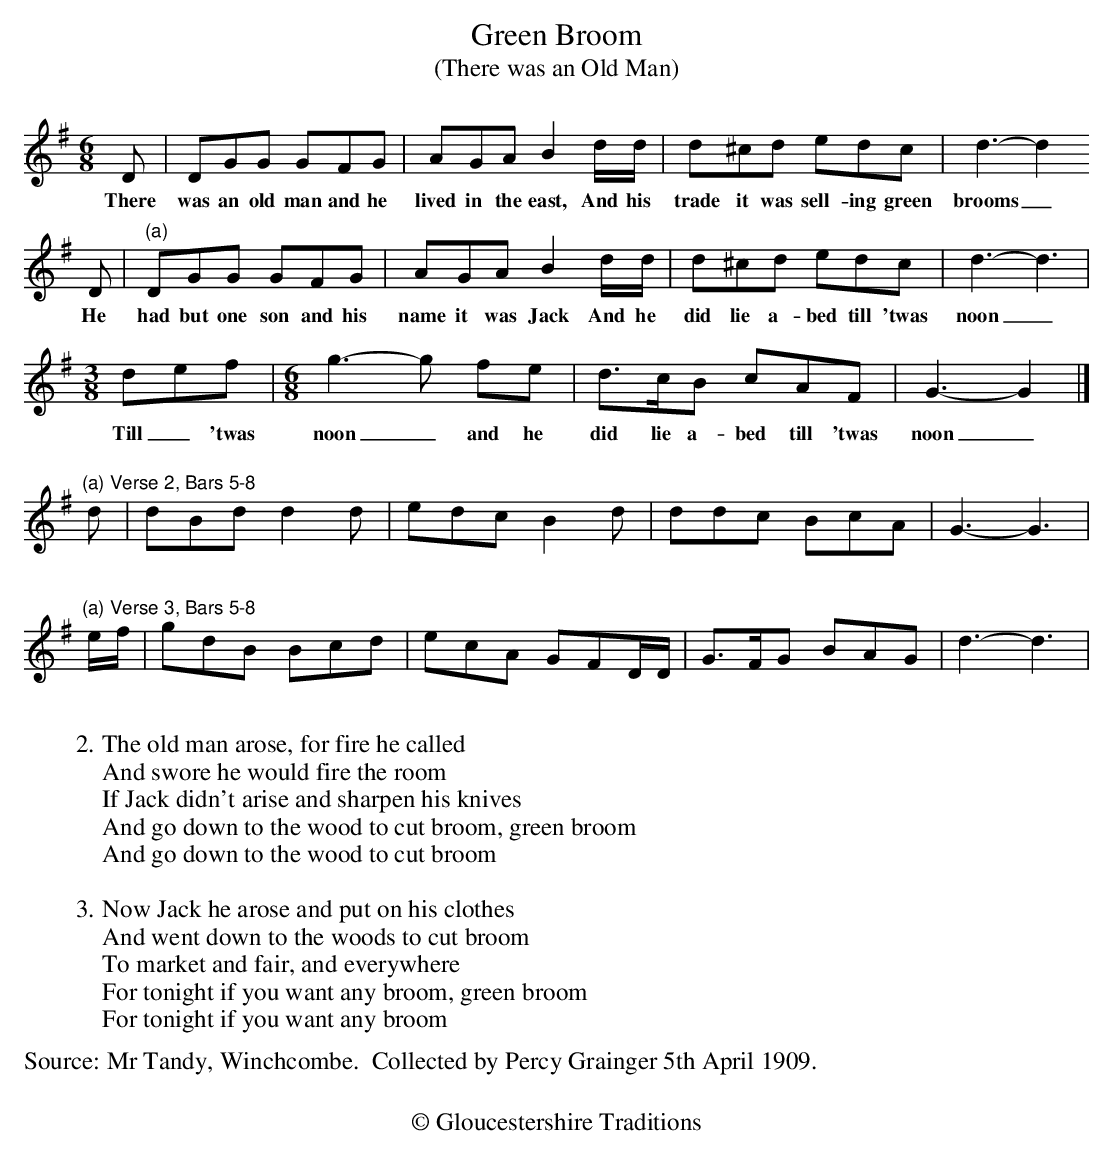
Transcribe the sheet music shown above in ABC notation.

X:1
T: Green Broom
T:(There was an Old Man)
M: 6/8
L: 1/8
K: G
D | DGG GFG | AGA B2 d/d/ | d^cd edc | d3-d2
w:There was an old man and he lived in the east, And his trade it was sell-ing green brooms_
D | "(a)"DGG GFG | AGA B2d/d/ | d^cd edc | d3-d3 |
w:He had but one son and his name it was Jack And he did lie a-bed till 'twas noon_
[M:3/8]def |[M:6/8] g3-g fe | d>cB cAF | G3-G2 |]
w:Till_ 'twas noon_ and he did lie a-bed till 'twas noon_
%%text
%%text
"(a) Verse 2, Bars 5-8
d | dBd d2d | edc B2d | ddc BcA | G3-G3 |
%%text
%%text
"(a) Verse 3, Bars 5-8
e/f/ | gdB Bcd | ecA GFD/D/ |G>FG BAG | d3-d3 |
%%text
%%text
W:2.The old man arose, for fire he called
W:And swore he would fire the room
W:If Jack didn't arise and sharpen his knives
W:And go down to the wood to cut broom, green broom
W:And go down to the wood to cut broom
W:
W:3.Now Jack he arose and put on his clothes
W:And went down to the woods to cut broom
W:To market and fair, and everywhere
W:For tonight if you want any broom, green broom
W:For tonight if you want any broom
